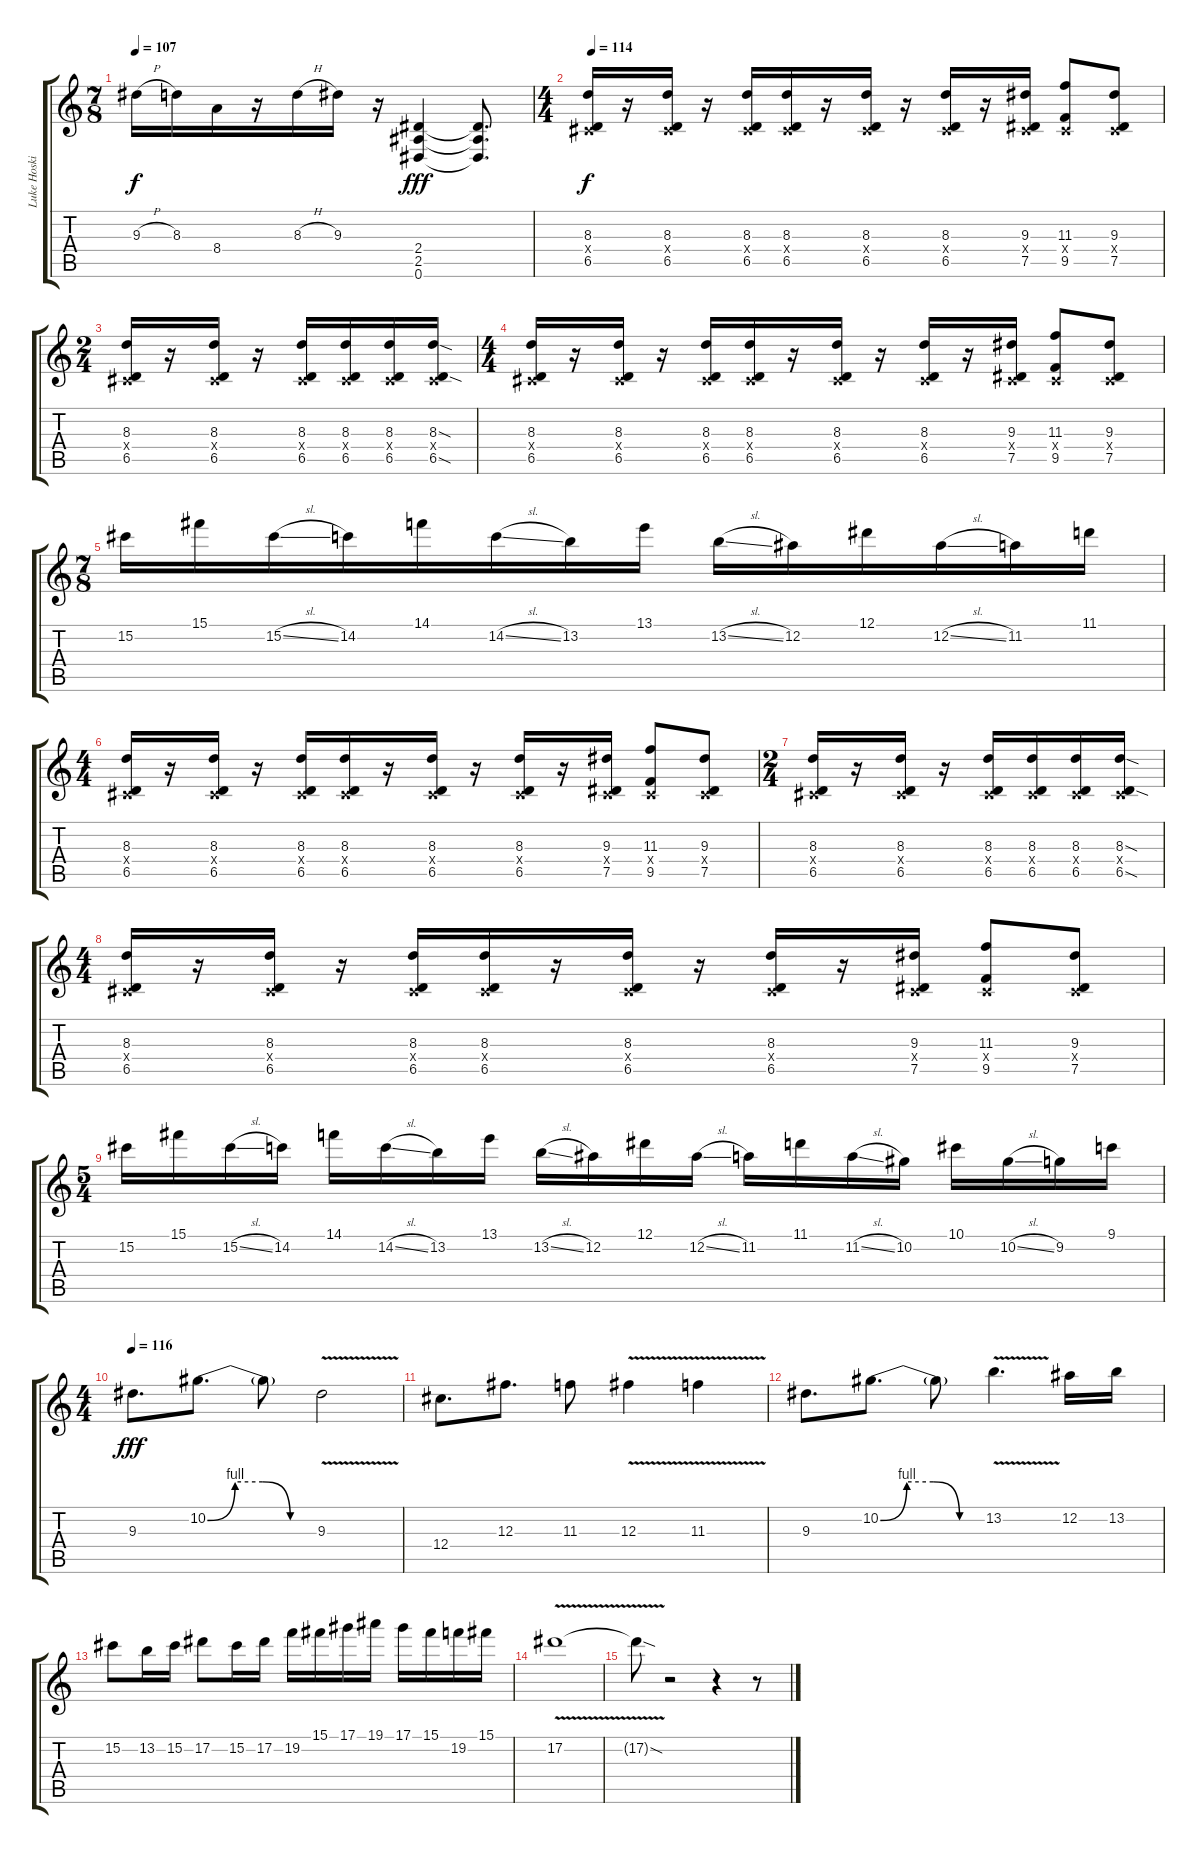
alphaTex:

\track ("Luke Hoskin" "Luke Hoski") {instrument overdrivenguitar}
\staff {score tabs}
\tuning (Eb4 Bb3 Gb3 Db3 Ab2 Eb2) {hide}
\ts (7 8)
\tempo 107
\clef g2
\ks c
9.3{h}.16{dy f} 8.3.16 8.4.16 r.16 8.3{h}.16 9.3.16 r.16 (2.4 2.5 0.6).4{dy fff volume 13 balance 4} (2.4{t} 2.5{t} 0.6{t}).8{d} |
\ts (4 4)
\tempo 114
(8.3 0.4{x} 6.5).16{dy f} r.16 (8.3 0.4{x} 6.5).16 r.16 (8.3 0.4{x} 6.5).16 (8.3 0.4{x} 6.5).16 r.16 (8.3 0.4{x} 6.5).16 r.16 (8.3 0.4{x} 6.5).16 r.16 (9.3 0.4{x} 7.5).16 (11.3 0.4{x} 9.5).8 (9.3 0.4{x} 7.5).8 |
\ts (2 4)
(8.3 0.4{x} 6.5).16 r.16 (8.3 0.4{x} 6.5).16 r.16 (8.3 0.4{x} 6.5).16 (8.3 0.4{x} 6.5).16 (8.3 0.4{x} 6.5).16 (8.3{sod} 0.4{x} 6.5{sod}).16 |
\ts (4 4)
(8.3 0.4{x} 6.5).16 r.16 (8.3 0.4{x} 6.5).16 r.16 (8.3 0.4{x} 6.5).16 (8.3 0.4{x} 6.5).16 r.16 (8.3 0.4{x} 6.5).16 r.16 (8.3 0.4{x} 6.5).16 r.16 (9.3 0.4{x} 7.5).16 (11.3 0.4{x} 9.5).8 (9.3 0.4{x} 7.5).8 |
\ts (7 8)
15.2.16 15.1.16 15.2{sl}.16 14.2.16 14.1.16 14.2{sl}.16 13.2.16 13.1.16 13.2{sl}.16 12.2.16 12.1.16 12.2{sl}.16 11.2.16 11.1.16 |
\ts (4 4)
(8.3 0.4{x} 6.5).16 r.16 (8.3 0.4{x} 6.5).16 r.16 (8.3 0.4{x} 6.5).16 (8.3 0.4{x} 6.5).16 r.16 (8.3 0.4{x} 6.5).16 r.16 (8.3 0.4{x} 6.5).16 r.16 (9.3 0.4{x} 7.5).16 (11.3 0.4{x} 9.5).8 (9.3 0.4{x} 7.5).8 |
\ts (2 4)
(8.3 0.4{x} 6.5).16 r.16 (8.3 0.4{x} 6.5).16 r.16 (8.3 0.4{x} 6.5).16 (8.3 0.4{x} 6.5).16 (8.3 0.4{x} 6.5).16 (8.3{sod} 0.4{x} 6.5{sod}).16 |
\ts (4 4)
(8.3 0.4{x} 6.5).16 r.16 (8.3 0.4{x} 6.5).16 r.16 (8.3 0.4{x} 6.5).16 (8.3 0.4{x} 6.5).16 r.16 (8.3 0.4{x} 6.5).16 r.16 (8.3 0.4{x} 6.5).16 r.16 (9.3 0.4{x} 7.5).16 (11.3 0.4{x} 9.5).8 (9.3 0.4{x} 7.5).8 |
\ts (5 4)
15.2.16 15.1.16 15.2{sl}.16 14.2.16 14.1.16 14.2{sl}.16 13.2.16 13.1.16 13.2{sl}.16 12.2.16 12.1.16 12.2{sl}.16 11.2.16 11.1.16 11.2{sl}.16 10.2.16 10.1.16 10.2{sl}.16 9.2.16 9.1.16 |
\ts (4 4)
\tempo 116
9.3.8{d dy fff volume 16 balance 8} 10.2{be (custom 0 0 15 4 30 4 45 0 60 0)}.8{d} 10.2{t}.8 9.3{v}.2 |
12.4.8{d} 12.3.8{d} 11.3.8 12.3{v}.4 11.3{v}.4 |
9.3.8{d} 10.2{be (custom 0 0 15 4 30 4 45 0 60 0)}.8{d} 10.2{t}.8 13.2{v}.4{d} 12.2.16 13.2.16 |
15.2.8 13.2.16 15.2.16 17.2.8 15.2.16 17.2.16 19.2.16 15.1.16 17.1.16 19.1.16 17.1.16 15.1.16 19.2.16 15.1.16 |
17.2{v}.1 |
17.2{sod t}.8 r.2 r.4 r.8
